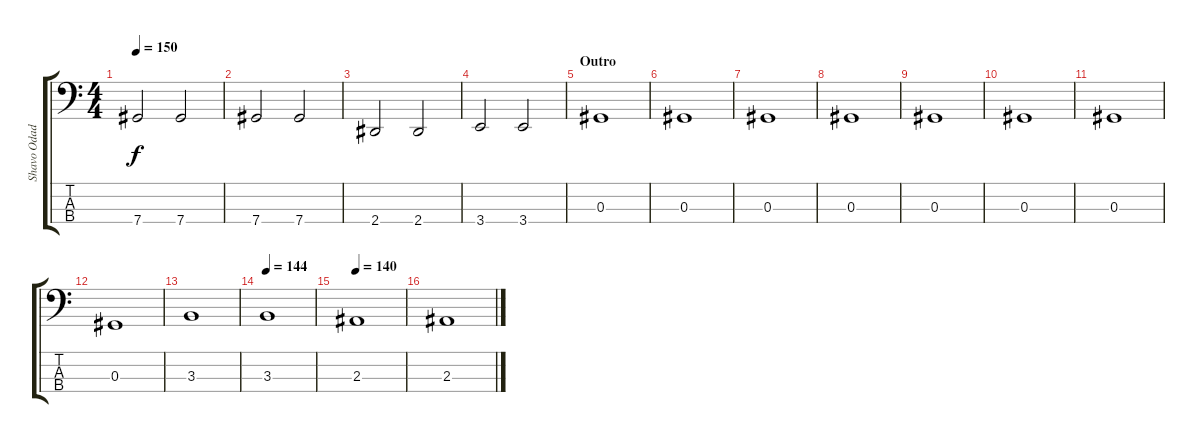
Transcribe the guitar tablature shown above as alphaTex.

\track ("Shavo Odadjian" "Shavo Odad") {instrument electricbassfinger}
\staff {score tabs}
\tuning (Gb2 Db2 Ab1 Db1) {hide}
\ts (4 4)
\tempo 150
\clef f4
\ks c
7.4.2{dy f} 7.4.2 |
7.4.2 7.4.2 |
2.4.2 2.4.2 |
3.4.2 3.4.2 |
\section ("" "Outro")
0.3.1 |
0.3.1 |
0.3.1 |
0.3.1 |
0.3.1 |
0.3.1 |
0.3.1 |
0.3.1 |
3.3.1 |
\tempo 144
3.3.1 |
\tempo 140
2.3.1 |
2.3.1
